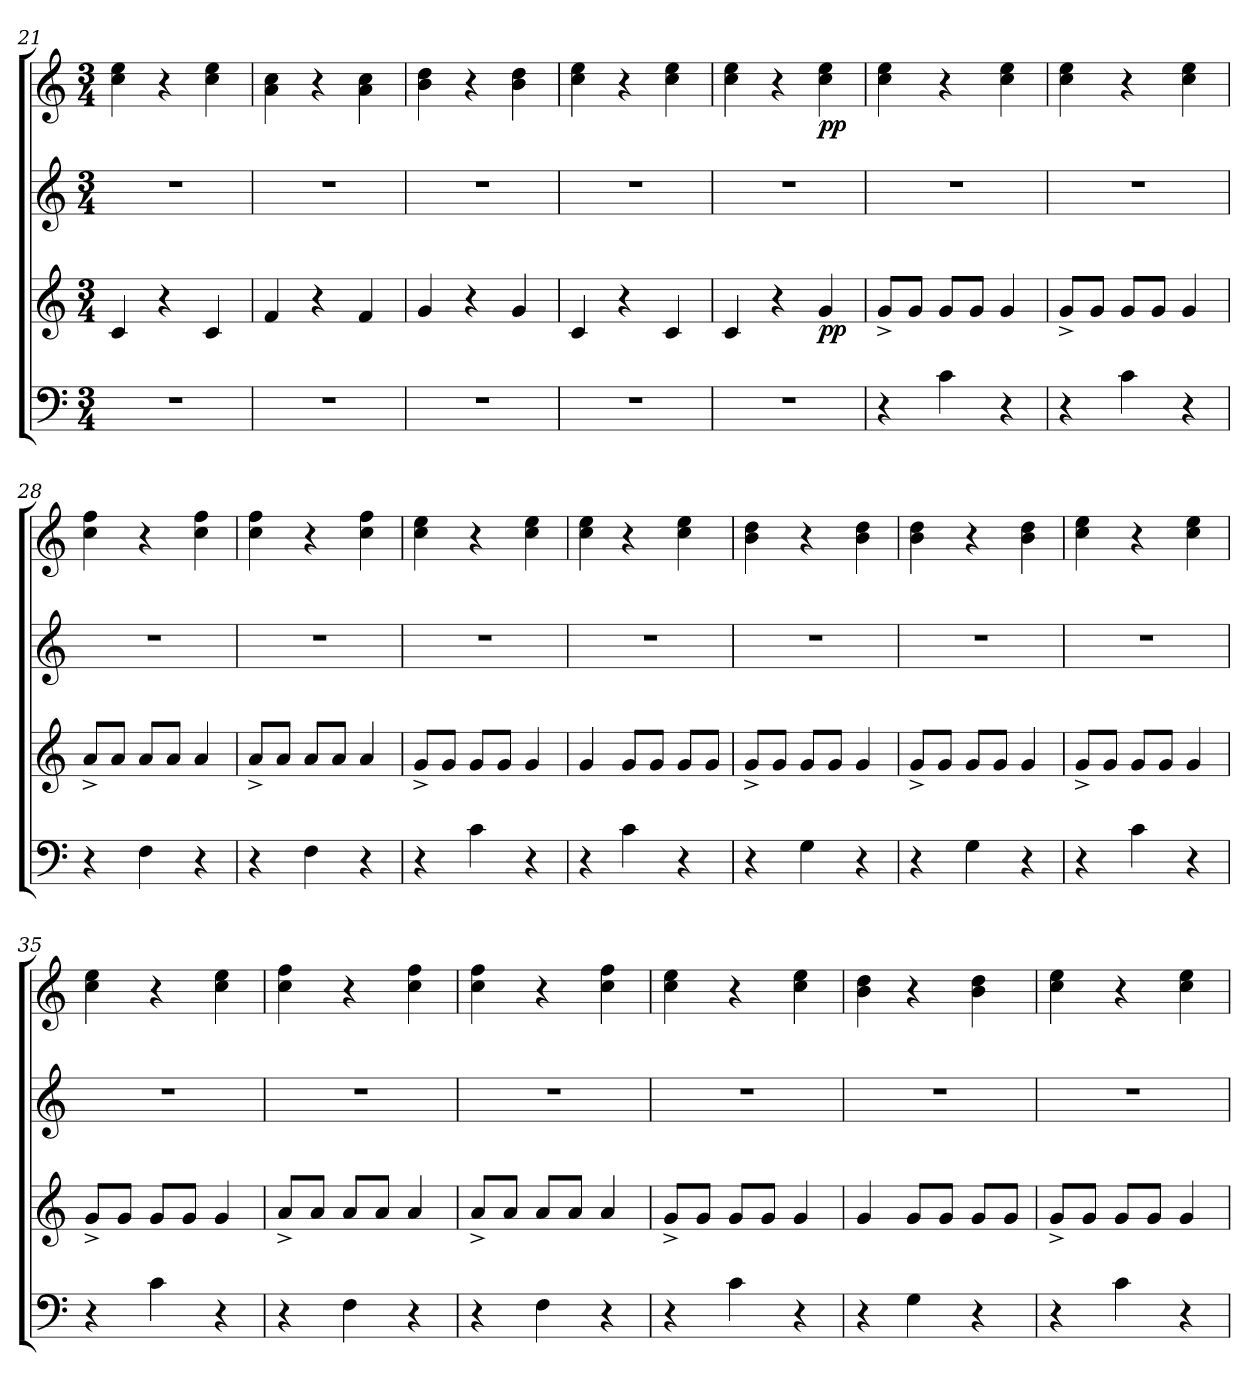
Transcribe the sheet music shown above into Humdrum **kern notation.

**kern	**kern	**dynam	**kern	**kern	**dynam
*part4	*part3	*part3	*part2	*part1	*part1
*staff4	*staff3	*staff3	*staff2	*staff1	*staff1
*clefF4	*clefG2	*	*clefG2	*clefG2	*
*k[]	*k[]	*	*k[]	*k[]	*
*M3/4	*M3/4	*	*M3/4	*M3/4	*
=21	=21	=21	=21	=21	=21
2.r	4c/	.	2.r	4cc\ 4ee\	.
.	4r	.	.	4r	.
.	4c/	.	.	4cc\ 4ee\	.
=22	=22	=22	=22	=22	=22
2.r	4f/	.	2.r	4a\ 4cc\	.
.	4r	.	.	4r	.
.	4f/	.	.	4a\ 4cc\	.
=23	=23	=23	=23	=23	=23
2.r	4g/	.	2.r	4b\ 4dd\	.
.	4r	.	.	4r	.
.	4g/	.	.	4b\ 4dd\	.
=24	=24	=24	=24	=24	=24
2.r	4c/	.	2.r	4cc\ 4ee\	.
.	4r	.	.	4r	.
.	4c/	.	.	4cc\ 4ee\	.
=25	=25	=25	=25	=25	=25
2.r	4c/	.	2.r	4cc\ 4ee\	.
.	4r	.	.	4r	.
!	!	!LO:DY:b	!	!	!LO:DY:b
.	4g/	pp	.	4cc\ 4ee\	pp
!!LO:PB:g=z
=26	=26	=26	=26	=26	=26
4r	8g^/L	.	2.r	4cc\ 4ee\	.
.	8g/J	.	.	.	.
4c\	8g/L	.	.	4r	.
.	8g/J	.	.	.	.
4r	4g/	.	.	4cc\ 4ee\	.
=27	=27	=27	=27	=27	=27
4r	8g^/L	.	2.r	4cc\ 4ee\	.
.	8g/J	.	.	.	.
4c\	8g/L	.	.	4r	.
.	8g/J	.	.	.	.
4r	4g/	.	.	4cc\ 4ee\	.
=28	=28	=28	=28	=28	=28
4r	8a^/L	.	2.r	4cc\ 4ff\	.
.	8a/J	.	.	.	.
4F\	8a/L	.	.	4r	.
.	8a/J	.	.	.	.
4r	4a/	.	.	4cc\ 4ff\	.
=29	=29	=29	=29	=29	=29
4r	8a^/L	.	2.r	4cc\ 4ff\	.
.	8a/J	.	.	.	.
4F\	8a/L	.	.	4r	.
.	8a/J	.	.	.	.
4r	4a/	.	.	4cc\ 4ff\	.
=30	=30	=30	=30	=30	=30
4r	8g^/L	.	2.r	4cc\ 4ee\	.
.	8g/J	.	.	.	.
4c\	8g/L	.	.	4r	.
.	8g/J	.	.	.	.
4r	4g/	.	.	4cc\ 4ee\	.
=31	=31	=31	=31	=31	=31
4r	4g/	.	2.r	4cc\ 4ee\	.
4c\	8g/L	.	.	4r	.
.	8g/J	.	.	.	.
4r	8g/L	.	.	4cc\ 4ee\	.
.	8g/J	.	.	.	.
=32	=32	=32	=32	=32	=32
4r	8g^/L	.	2.r	4b\ 4dd\	.
.	8g/J	.	.	.	.
4G\	8g/L	.	.	4r	.
.	8g/J	.	.	.	.
4r	4g/	.	.	4b\ 4dd\	.
=33	=33	=33	=33	=33	=33
4r	8g^/L	.	2.r	4b\ 4dd\	.
.	8g/J	.	.	.	.
4G\	8g/L	.	.	4r	.
.	8g/J	.	.	.	.
4r	4g/	.	.	4b\ 4dd\	.
!!LO:LB:g=z
=34	=34	=34	=34	=34	=34
4r	8g^/L	.	2.r	4cc\ 4ee\	.
.	8g/J	.	.	.	.
4c\	8g/L	.	.	4r	.
.	8g/J	.	.	.	.
4r	4g/	.	.	4cc\ 4ee\	.
=35	=35	=35	=35	=35	=35
4r	8g^/L	.	2.r	4cc\ 4ee\	.
.	8g/J	.	.	.	.
4c\	8g/L	.	.	4r	.
.	8g/J	.	.	.	.
4r	4g/	.	.	4cc\ 4ee\	.
=36	=36	=36	=36	=36	=36
4r	8a^/L	.	2.r	4cc\ 4ff\	.
.	8a/J	.	.	.	.
4F\	8a/L	.	.	4r	.
.	8a/J	.	.	.	.
4r	4a/	.	.	4cc\ 4ff\	.
=37	=37	=37	=37	=37	=37
4r	8a^/L	.	2.r	4cc\ 4ff\	.
.	8a/J	.	.	.	.
4F\	8a/L	.	.	4r	.
.	8a/J	.	.	.	.
4r	4a/	.	.	4cc\ 4ff\	.
=38	=38	=38	=38	=38	=38
4r	8g^/L	.	2.r	4cc\ 4ee\	.
.	8g/J	.	.	.	.
4c\	8g/L	.	.	4r	.
.	8g/J	.	.	.	.
4r	4g/	.	.	4cc\ 4ee\	.
=39	=39	=39	=39	=39	=39
4r	4g/	.	2.r	4b\ 4dd\	.
4G\	8g/L	.	.	4r	.
.	8g/J	.	.	.	.
4r	8g/L	.	.	4b\ 4dd\	.
.	8g/J	.	.	.	.
=40	=40	=40	=40	=40	=40
4r	8g^/L	.	2.r	4cc\ 4ee\	.
.	8g/J	.	.	.	.
4c\	8g/L	.	.	4r	.
.	8g/J	.	.	.	.
4r	4g/	.	.	4cc\ 4ee\	.
=	=	=	=	=	=
*-	*-	*-	*-	*-	*-
